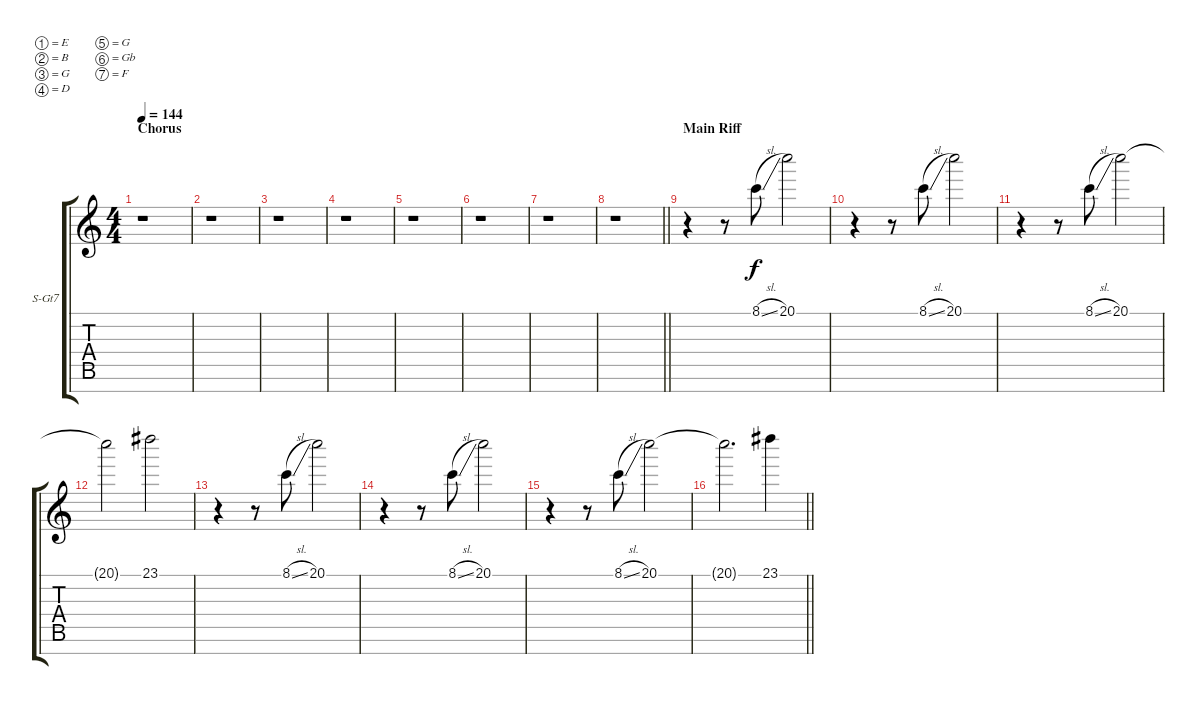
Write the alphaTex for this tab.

\bracketExtendMode groupsimilarinstruments
\firstSystemTrackNameOrientation horizontal
\otherSystemsTrackNameOrientation horizontal
\track ("Flake 5" "S-Gt7") {instrument pad6metallic}
\staff {score tabs}
\tuning (E4 B3 G3 D3 G0 Gb0 F0)
\displaytranspose 12
\ts (4 4)
\section ("" "Chorus")
\tempo 144
\clef g2
\ks c
r.1{dy f} |
r.1 |
r.1 |
r.1 |
r.1 |
r.1 |
r.1 |
\barLineRight lightlight
r.1 |
\section ("" "Main Riff")
r.4 r.8 8.1{sl}.8 20.1.2 |
r.4 r.8 8.1{sl}.8 20.1.2 |
r.4 r.8 8.1{sl}.8 20.1.2 |
20.1{t}.2 23.1.2 |
r.4 r.8 8.1{sl}.8 20.1.2 |
r.4 r.8 8.1{sl}.8 20.1.2 |
r.4 r.8 8.1{sl}.8 20.1.2 |
\barLineRight lightlight
20.1{t}.2{d} 23.1.4
